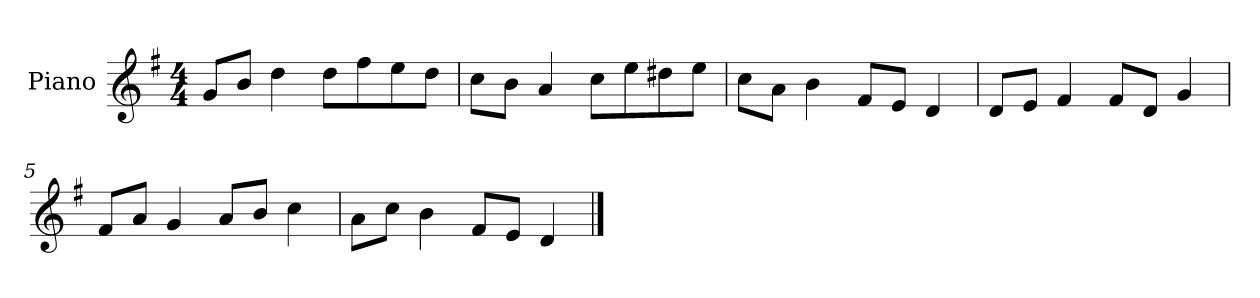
**kern
*part1
*staff1
*I"Piano
*I'P-no
*clefG2
*k[f#]
*M4/4
*MM90
=1
8g/L
8b/J
4dd\
8dd\L
8ff#\
8ee\
8dd\J
=2
8cc\L
8b\J
4a/
8cc\L
8ee\
8dd#X\
8ee\J
=3
8cc\L
8a\J
4b\
8f#/L
8e/J
4d/
=4
8d/L
8e/J
4f#/
8f#/L
8d/J
4g/
=5
8f#/L
8a/J
4g/
8a/L
8b/J
4cc\
!!LO:LB:g=z
=6
8a\L
8cc\J
4b\
8f#/L
8e/J
4d/
==
*-
